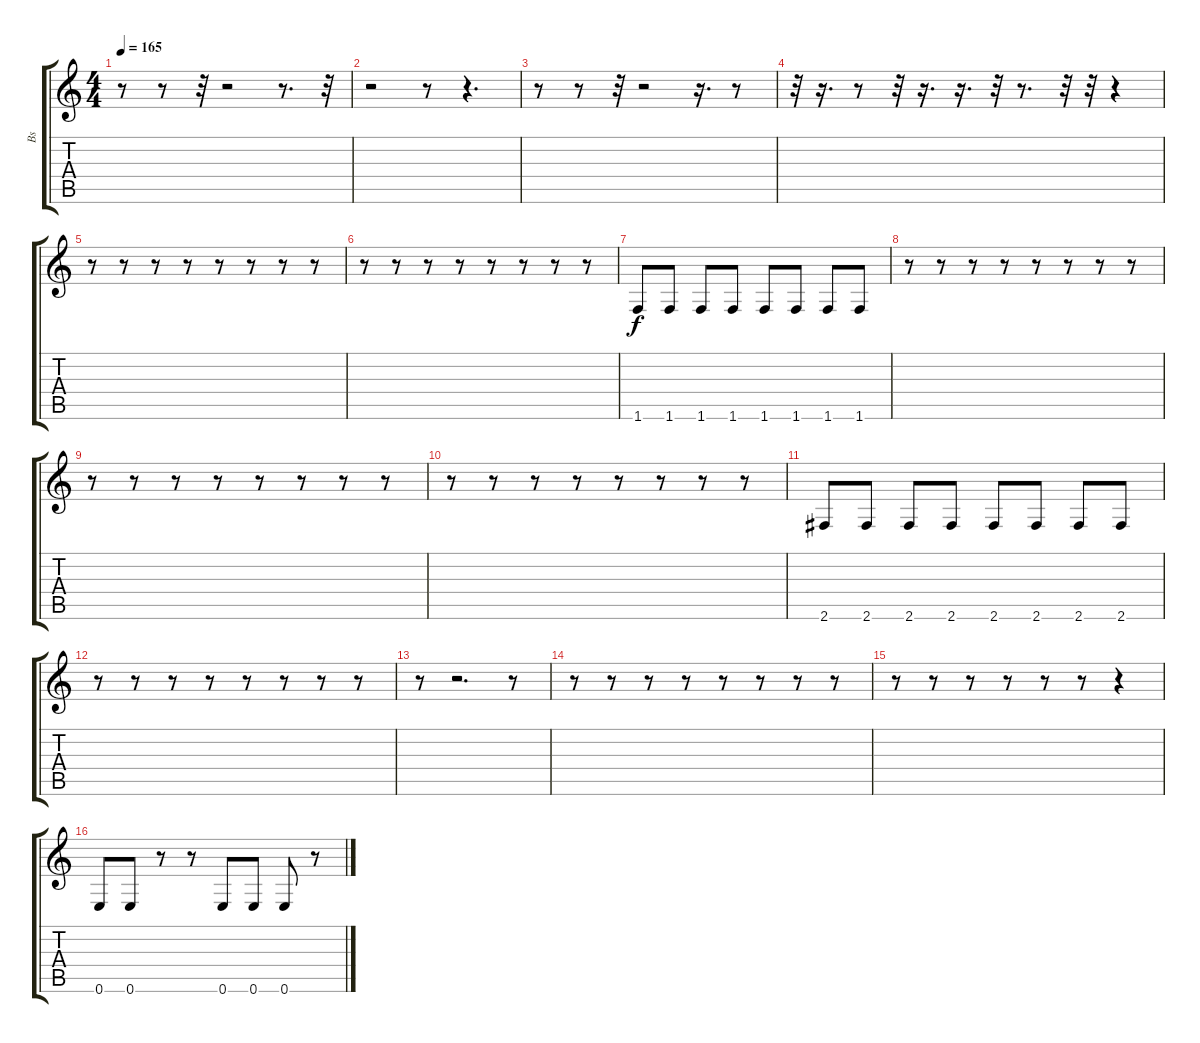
\track ("Bs" "Bs") {instrument electricbasspick}
\staff {score tabs}
\tuning (E4 B3 G3 D3 A2 E2) {hide}
\ts (4 4)
\tempo 165
\clef g2
\ks c
r.8{dy f} r.8 r.32 r.2 r.8{d} r.32 |
r.2 r.8 r.4{d} |
r.8 r.8 r.32 r.2 r.16{d} r.8 |
r.32 r.16{d} r.8 r.32 r.16{d} r.16{d} r.32 r.8{d} r.32 r.32 r.4 |
r.8 r.8 r.8 r.8 r.8 r.8 r.8 r.8 |
r.8 r.8 r.8 r.8 r.8 r.8 r.8 r.8 |
1.6.8 1.6.8 1.6.8 1.6.8 1.6.8 1.6.8 1.6.8 1.6.8 |
r.8 r.8 r.8 r.8 r.8 r.8 r.8 r.8 |
r.8 r.8 r.8 r.8 r.8 r.8 r.8 r.8 |
r.8 r.8 r.8 r.8 r.8 r.8 r.8 r.8 |
2.6.8 2.6.8 2.6.8 2.6.8 2.6.8 2.6.8 2.6.8 2.6.8 |
r.8 r.8 r.8 r.8 r.8 r.8 r.8 r.8 |
r.8 r.2{d} r.8 |
r.8 r.8 r.8 r.8 r.8 r.8 r.8 r.8 |
r.8 r.8 r.8 r.8 r.8 r.8 r.4 |
0.6.8 0.6.8 r.8 r.8 0.6.8 0.6.8 0.6.8 r.8
